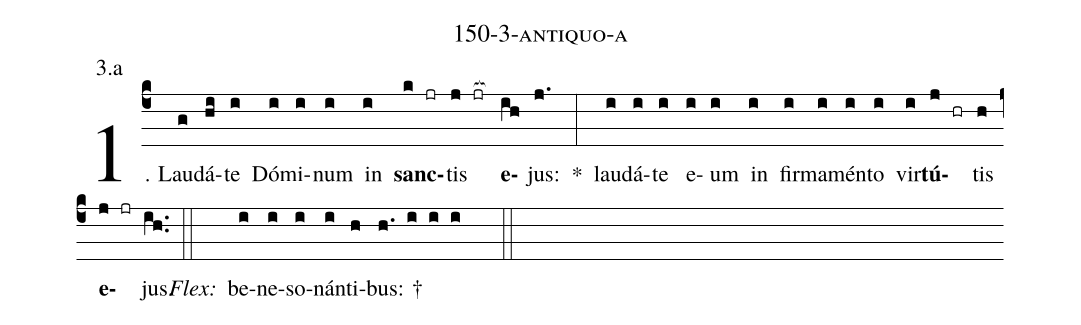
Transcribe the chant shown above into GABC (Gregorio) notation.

name: 150-3-antiquo-a;
annotation: 3.a;
%%
(c4)1. Lau(g)dá(hi)te(i) Dó(i)mi(i)num(i) in(i) <b>sanc</b>(k jr)tis(j jr[ocb:1{]) <b>e</b>(ih[ocb:0}])jus:(j.) *(:) lau(i)dá(i)te(i) e(i)um(i) in(i) fir(i)ma(i)mén(i)to(i) vir(i)<b>tú</b>(j hr)tis(h) <b>e</b>(j jr)jus.(ih..) (::)
<i>Flex:</i>()  be(i)ne(i)so(i)nán(i)ti(h)bus: †(h. i i i  ::)
